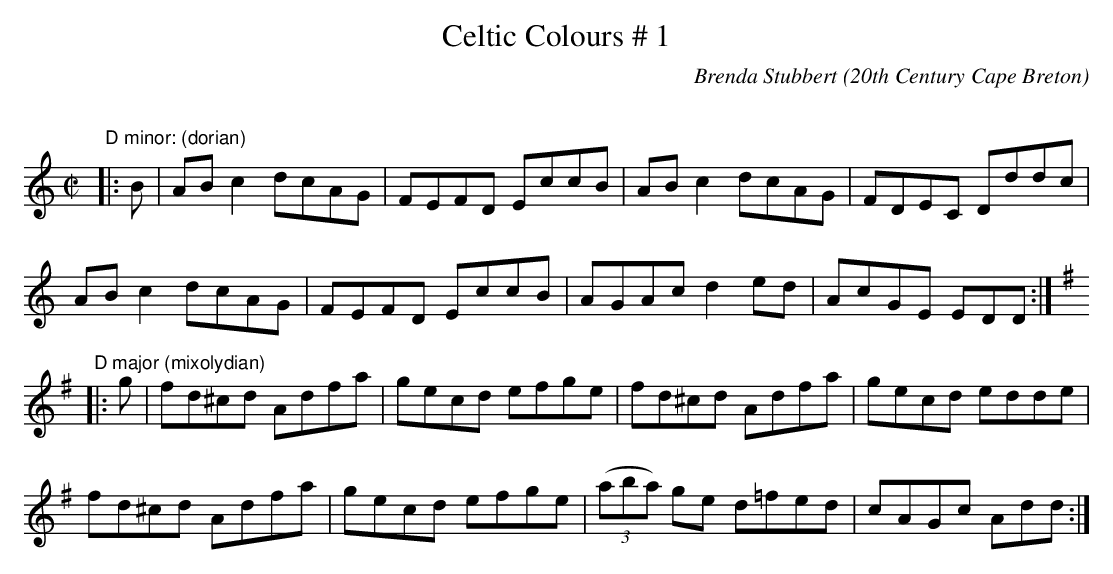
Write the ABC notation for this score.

X:1
T:Celtic Colours # 1
C:Brenda Stubbert
O:20th Century Cape Breton
Q:333
L:1/8
M:C|
K:Ddor
"D minor: (dorian)"|:B|AB c2 dcAG|FEFD EccB|AB c2 dcAG|FDEC Dddc|!
AB c2 dcAG|FEFD EccB|AGAc d2 ed|AcGE EDD:|!
K:Dmix
"D major (mixolydian)"|:g|fd^cd Adfa|gecd efge|fd^cd Adfa|gecd edde|!
fd^cd Adfa|gecd efge|(3(aba) ge d=fed|cAGc Add:|!
